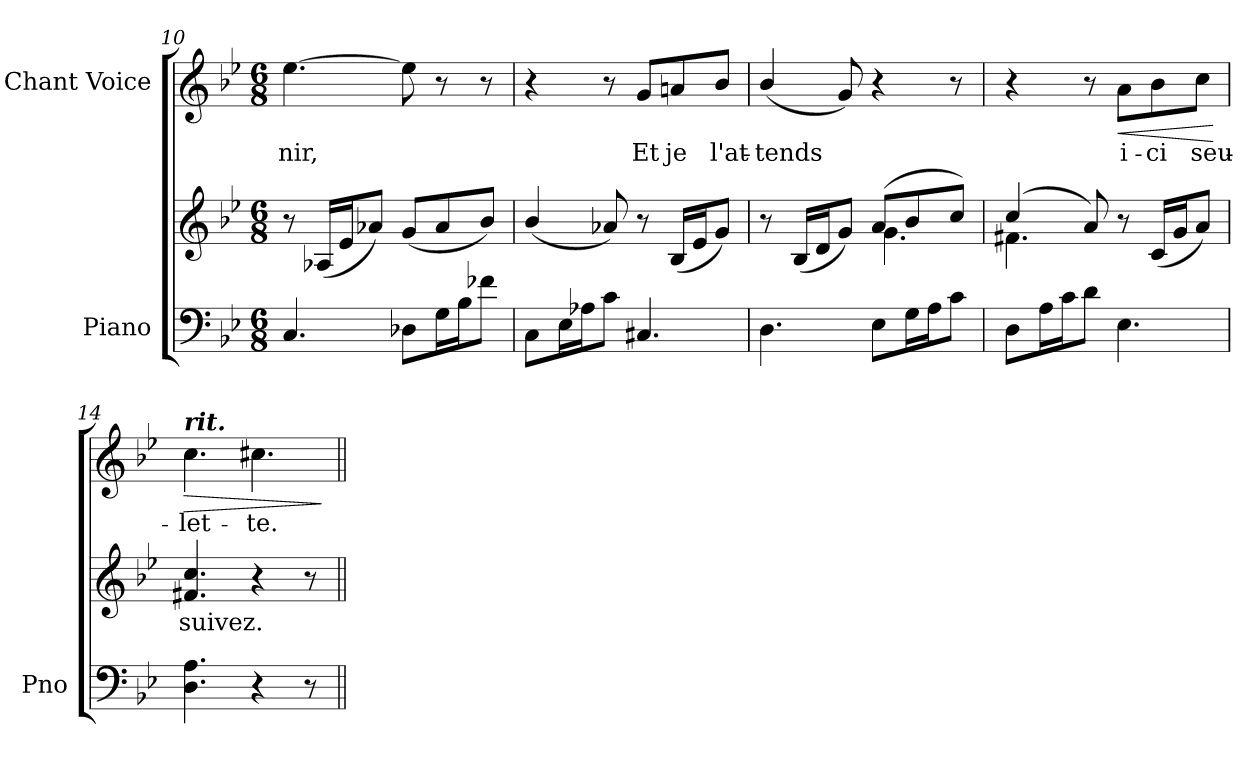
**kern	**kern	**text	**kern	**text	**dynam
*part2	*part2	*part2	*part1	*part1	*part1
*staff3	*staff2	*staff2	*staff1	*staff1	*staff1
*I"Piano	*	*	*I"Chant Voice	*	*
*I'Pno	*	*	*	*	*
*clefF4	*clefG2	*	*clefG2	*	*
*k[b-e-]	*k[b-e-]	*	*k[b-e-]	*	*
*M6/8	*M6/8	*	*M6/8	*	*
=10	=10	=10	=10	=10	=10
4.C/	8r	.	[4.ee-\	-nir,	.
.	(16A-X/LL	.	.	.	.
.	16e-/J	.	.	.	.
.	8a-X/J)	.	.	.	.
8D-X\L	(8g/L	.	8ee-\]	.	.
16G\L	8a-/	.	8r	.	.
16B-\J	.	.	.	.	.
8f-X\J	8b-/J)	.	8r	.	.
=11	=11	=11	=11	=11	=11
8C\L	(4b-/	.	4r	.	.
16E-\L	.	.	.	.	.
16A-X\J	.	.	.	.	.
8c\J	8a-X/)	.	8r	.	.
4.C#X/	8r	.	8g/L	Et	.
.	(16B-/LL	.	8an/	je	.
.	16e-/J	.	.	.	.
.	8g/J)	.	8b-/J	l'at-	.
=12	=12	=12	=12	=12	=12
*	*^	*	*	*	*
4.D\	8r	4.ryy	.	(<4b-/	-tends	.
.	(16B-/LL	.	.	.	.	.
.	16d/J	.	.	.	.	.
.	8g/J)	.	.	8g/)	.	.
8E-\L	(>8a/L	4.g\	.	4r	.	.
16G\L	8b-/	.	.	.	.	.
16A\J	.	.	.	.	.	.
8c\J	8cc/J)	.	.	8r	.	.
=13	=13	=13	=13	=13	=13	=13
8D\L	(4cc/	4.f#X\	.	4r	.	.
16A\L	.	.	.	.	.	.
16c\J	.	.	.	.	.	.
8d\J	8a/)	.	.	8r	.	.
!	!	!	!	!	!	!LO:HP:b
4.E-\	8r	4.ryy	.	8a\L	i-	<
.	(16c/LL	.	.	8b-\	-ci	.
.	16g/J	.	.	.	.	.
.	8a/J)	.	.	8cc\J	seu-	.
*	*v	*v	*	*	*	*
.	.	.	.	.	[
=14	=14	=14	=14	=14	=14
!	!	!	!LO:TX:a:Bi:t=rit.	!	!
!	!	!	!	!	!LO:HP:b
4.D\ 4.A\	4.f#X/ 4.cc/	suivez.	4.cc\	-let-	>
4r	4r	.	4.cc#X\	-te.	.
8r	8r	.	.	.	.
.	.	.	.	.	]
=||	=||	=||	=||	=||	=||
*-	*-	*-	*-	*-	*-
